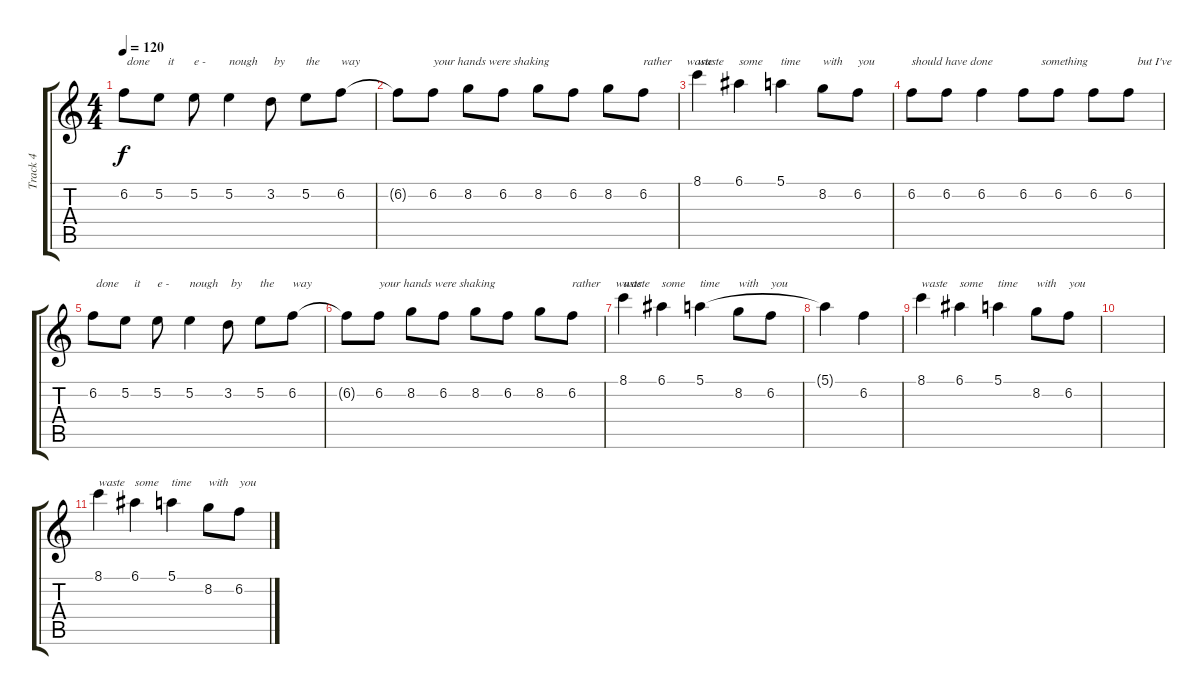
\track ("Track 4" "Track 4") {instrument overdrivenguitar}
\staff {score tabs}
\tuning (E4 B3 G3 D3 A2 E2) {hide}
\ts (4 4)
\tempo 120
\clef g2
\ks c
6.2.8{txt " done" dy f} 5.2.8{txt "   it"} 5.2.8{txt "e -"} 5.2.4{txt "nough"} 3.2.8{txt " by"} 5.2.8{txt "the"} 6.2.8{txt "way"} |
6.2{t}.8 6.2.8{txt "your hands were shaking"} 8.2.8 6.2.8 8.2.8 6.2.8 8.2.8 6.2.8{txt "rather     waste"} |
8.1.4{txt "waste"} 6.1.4{txt "some"} 5.1.4{txt "time"} 8.2.8{txt "with"} 6.2.8{txt "you"} |
6.2.8{txt "should have done"} 6.2.8 6.2.4 6.2.8{txt "      something"} 6.2.8 6.2.8 6.2.8{txt "   but I've"} |
6.2.8{txt " done"} 5.2.8{txt "   it"} 5.2.8{txt "e -"} 5.2.4{txt "nough"} 3.2.8{txt " by"} 5.2.8{txt "the"} 6.2.8{txt "way"} |
6.2{t}.8 6.2.8{txt "your hands were shaking"} 8.2.8 6.2.8 8.2.8 6.2.8 8.2.8 6.2.8{txt "rather     waste"} |
8.1.4{txt "waste"} 6.1.4{txt "some"} 5.1.4{txt "time"} 8.2.8{txt "with"} 6.2.8{txt "you"} |
5.1{t}.4 6.2.4 |
8.1.4{txt "waste"} 6.1.4{txt "some"} 5.1.4{txt "time"} 8.2.8{txt "with"} 6.2.8{txt "you"} |
|
8.1.4{txt "waste"} 6.1.4{txt "some"} 5.1.4{txt "time"} 8.2.8{txt "with"} 6.2.8{txt "you"}
